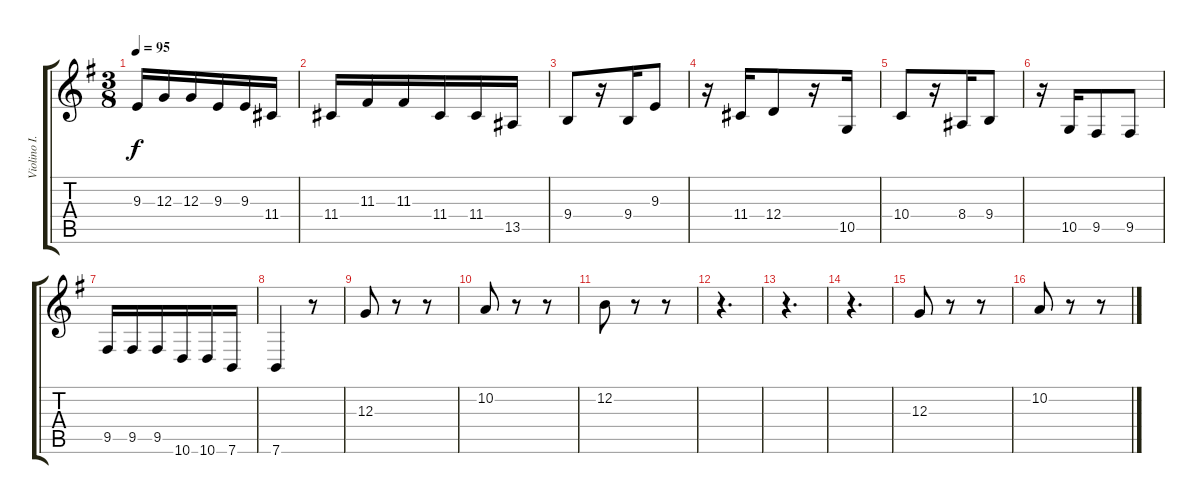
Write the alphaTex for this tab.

\track ("Violino I. di ripieno" "Violino I.") {instrument violin}
\staff {score tabs}
\tuning (E4 B3 G3 D3 A2 E2) {hide}
\ts (3 8)
\tempo 95
\clef g2
\ks g
9.3{t}.16{dy f} 12.3.16{beam merge} 12.3.16 9.3.16{beam merge} 9.3.16 11.4.16 |
11.4.16 11.3.16{beam merge} 11.3.16 11.4.16{beam merge} 11.4.16 13.5.16 |
9.4.8 r.16 9.4.16{beam merge} 9.3.8 |
r.16 11.4.16{beam merge} 12.4.8 r.16 10.5.16 |
10.4.8 r.16 8.4.16{beam Up beam merge} 9.4.8{beam Up} |
r.16 10.5.16{beam merge} 9.5.8{beam merge} 9.5.8 |
9.5.16 9.5.16{beam merge} 9.5.16 10.6.16{beam merge} 10.6.16 7.6.16 |
7.6.4 r.8 |
12.3.8 r.8 r.8 |
10.2.8 r.8 r.8 |
12.2.8 r.8 r.8 |
r.4{d} |
r.4{d} |
r.4{d} |
12.3.8 r.8 r.8 |
10.2.8 r.8 r.8
